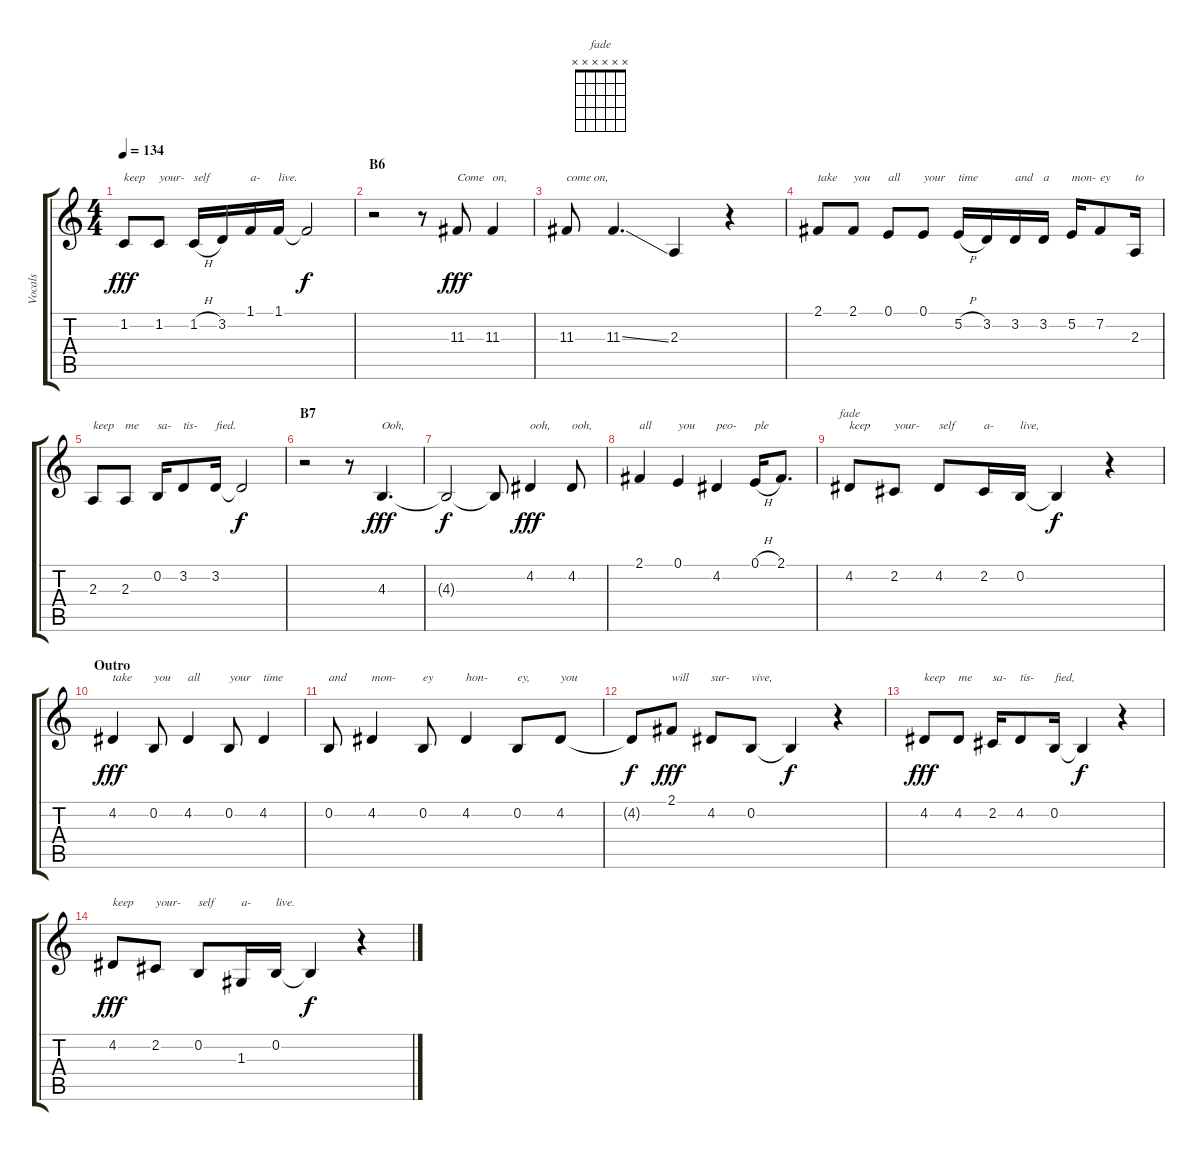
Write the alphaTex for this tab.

\track ("Vocals" "Vocals") {instrument lead6voice}
\staff {score tabs}
\tuning (E4 B3 G3 D3 A2 E2) {hide}
\chord ("fade" x x x x x x)
\ts (4 4)
\tempo 134
\clef g2
\ks c
1.2.8{txt "keep" dy fff} 1.2.8{txt "your-"} 1.2{h}.16{txt "self"} 3.2.16 1.1.16{txt "a-"} 1.1.16{txt "live."} 1.1{t}.2{dy f} |
\section ("" "B6")
r.2 r.8 11.3.8{txt "Come" dy fff} 11.3.4{txt "on,"} |
11.3.8{txt "come on,"} 11.3{ss}.4{d} 2.3.4 r.4 |
2.1.8{txt "take"} 2.1.8{txt "you"} 0.1.8{txt "all"} 0.1.8{txt "your"} 5.2{h}.16{txt "time"} 3.2.16 3.2.16{txt "and"} 3.2.16{txt "a"} 5.2.16{txt "mon-"} 7.2.8{txt "ey"} 2.3.16{txt "to"} |
2.3.8{txt "keep"} 2.3.8{txt "me"} 0.2.16{txt "sa-"} 3.2.8{txt "tis-"} 3.2.16{txt "fied."} 3.2{t}.2{dy f} |
\section ("" "B7")
r.2 r.8 4.3.4{d txt "Ooh," dy fff} |
4.3{t}.2{dy f} 4.3{t}.8 4.2.4{txt "ooh," dy fff} 4.2.8{txt "ooh,"} |
2.1.4{txt "all"} 0.1.4{txt "you"} 4.2.4{txt "peo-"} 0.1{h}.16{txt "ple"} 2.1.8{d} |
4.2.8{ch "fade" txt "keep"} 2.2.8{txt "your-"} 4.2.8{txt "self"} 2.2.16{txt "a-"} 0.2.16{txt "live,"} 0.2{t}.4{dy f} r.4 |
\section ("" "Outro")
4.2.4{txt "take" dy fff} 0.2.8{txt "you"} 4.2.4{txt "all"} 0.2.8{txt "your"} 4.2.4{txt "time"} |
0.2.8{txt "and"} 4.2.4{txt "mon-"} 0.2.8{txt "ey"} 4.2.4{txt "hon-"} 0.2.8{txt "ey,"} 4.2.8{txt "you"} |
4.2{t}.8{dy f} 2.1.8{txt "will" dy fff} 4.2.8{txt "sur-"} 0.2.8{txt "vive,"} 0.2{t}.4{dy f} r.4 |
4.2.8{txt "keep" dy fff volume 0} 4.2.8{txt "me"} 2.2.16{txt "sa-"} 4.2.8{txt "tis-"} 0.2.16{txt "fied,"} 0.2{t}.4{dy f} r.4 |
4.2.8{txt "keep" dy fff} 2.2.8{txt "your-"} 0.2.8{txt "self"} 1.3.16{txt "a-"} 0.2.16{txt "live."} 0.2{t}.4{dy f} r.4
